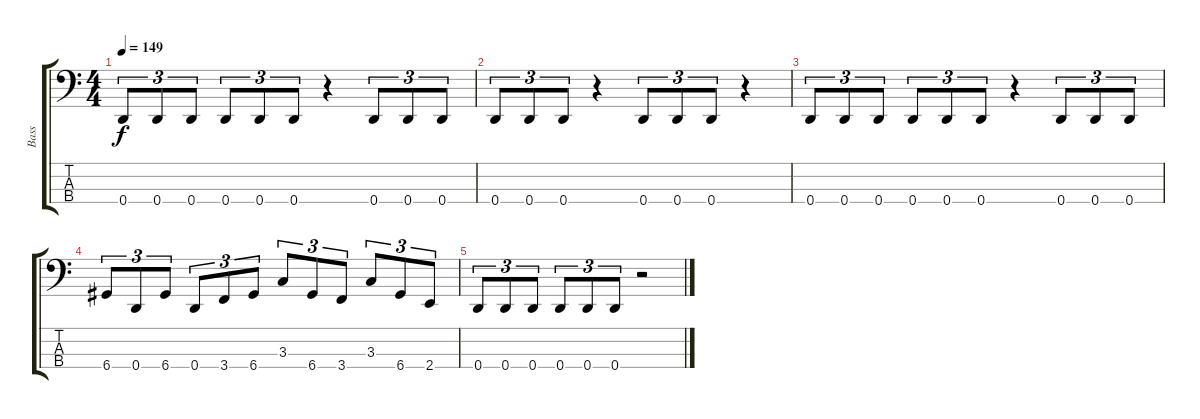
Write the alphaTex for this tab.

\track ("Bass" "Bass") {instrument electricbasspick}
\staff {score tabs}
\tuning (G2 D2 A1 D1) {hide}
\ts (4 4)
\tempo 149
\clef f4
\ks c
0.4.8{tu (3 2) dy f} 0.4.8{tu (3 2)} 0.4.8{tu (3 2)} 0.4.8{tu (3 2)} 0.4.8{tu (3 2)} 0.4.8{tu (3 2)} r.4 0.4.8{tu (3 2)} 0.4.8{tu (3 2)} 0.4.8{tu (3 2)} |
0.4.8{tu (3 2)} 0.4.8{tu (3 2)} 0.4.8{tu (3 2)} r.4 0.4.8{tu (3 2)} 0.4.8{tu (3 2)} 0.4.8{tu (3 2)} r.4 |
0.4.8{tu (3 2)} 0.4.8{tu (3 2)} 0.4.8{tu (3 2)} 0.4.8{tu (3 2)} 0.4.8{tu (3 2)} 0.4.8{tu (3 2)} r.4 0.4.8{tu (3 2)} 0.4.8{tu (3 2)} 0.4.8{tu (3 2)} |
6.4.8{tu (3 2)} 0.4.8{tu (3 2)} 6.4.8{tu (3 2)} 0.4.8{tu (3 2)} 3.4.8{tu (3 2)} 6.4.8{tu (3 2)} 3.3.8{tu (3 2)} 6.4.8{tu (3 2)} 3.4.8{tu (3 2)} 3.3.8{tu (3 2)} 6.4.8{tu (3 2)} 2.4.8{tu (3 2)} |
0.4.8{tu (3 2)} 0.4.8{tu (3 2)} 0.4.8{tu (3 2)} 0.4.8{tu (3 2)} 0.4.8{tu (3 2)} 0.4.8{tu (3 2)} r.2
